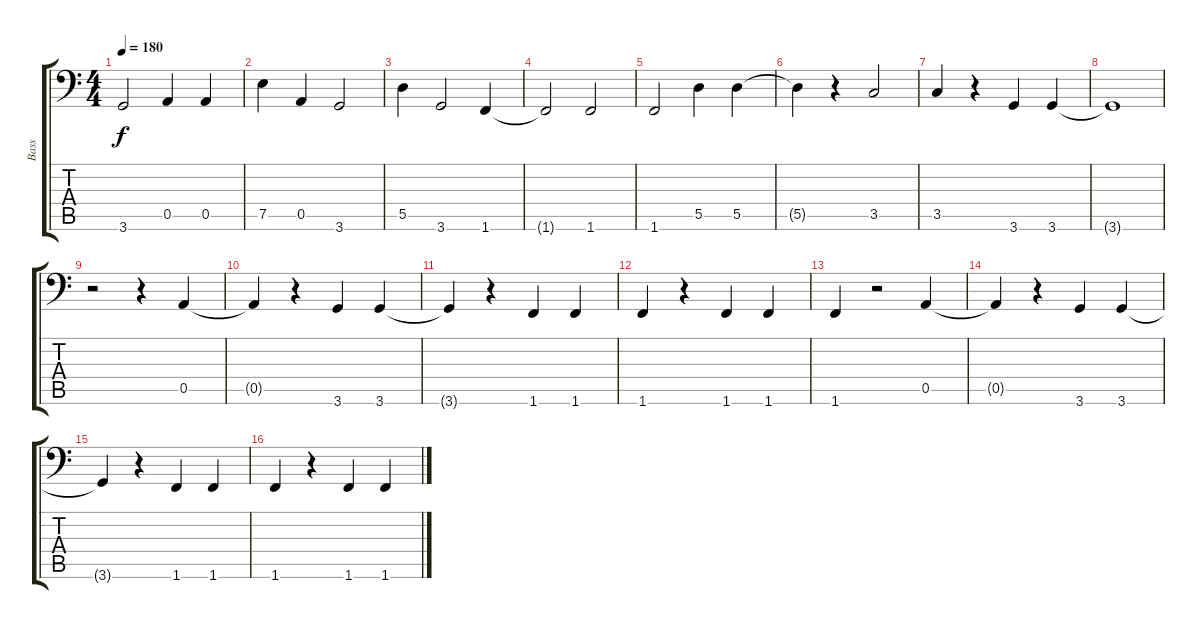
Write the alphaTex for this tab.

\track ("Bass" "Bass") {instrument electricbassfinger}
\staff {score tabs}
\tuning (E3 B2 G2 D2 A1 E1) {hide}
\ts (4 4)
\tempo 180
\clef f4
\ks c
3.6.2{dy f} 0.5.4 0.5.4 |
7.5.4 0.5.4 3.6.2 |
5.5.4 3.6.2 1.6.4 |
1.6{t}.2 1.6.2 |
1.6.2 5.5.4 5.5.4 |
5.5{t}.4 r.4 3.5.2 |
3.5.4 r.4 3.6.4 3.6.4 |
3.6{t}.1 |
r.2 r.4 0.5.4 |
0.5{t}.4 r.4 3.6.4 3.6.4 |
3.6{t}.4 r.4 1.6.4 1.6.4 |
1.6.4 r.4 1.6.4 1.6.4 |
1.6.4 r.2 0.5.4 |
0.5{t}.4 r.4 3.6.4 3.6.4 |
3.6{t}.4 r.4 1.6.4 1.6.4 |
1.6.4 r.4 1.6.4 1.6.4
